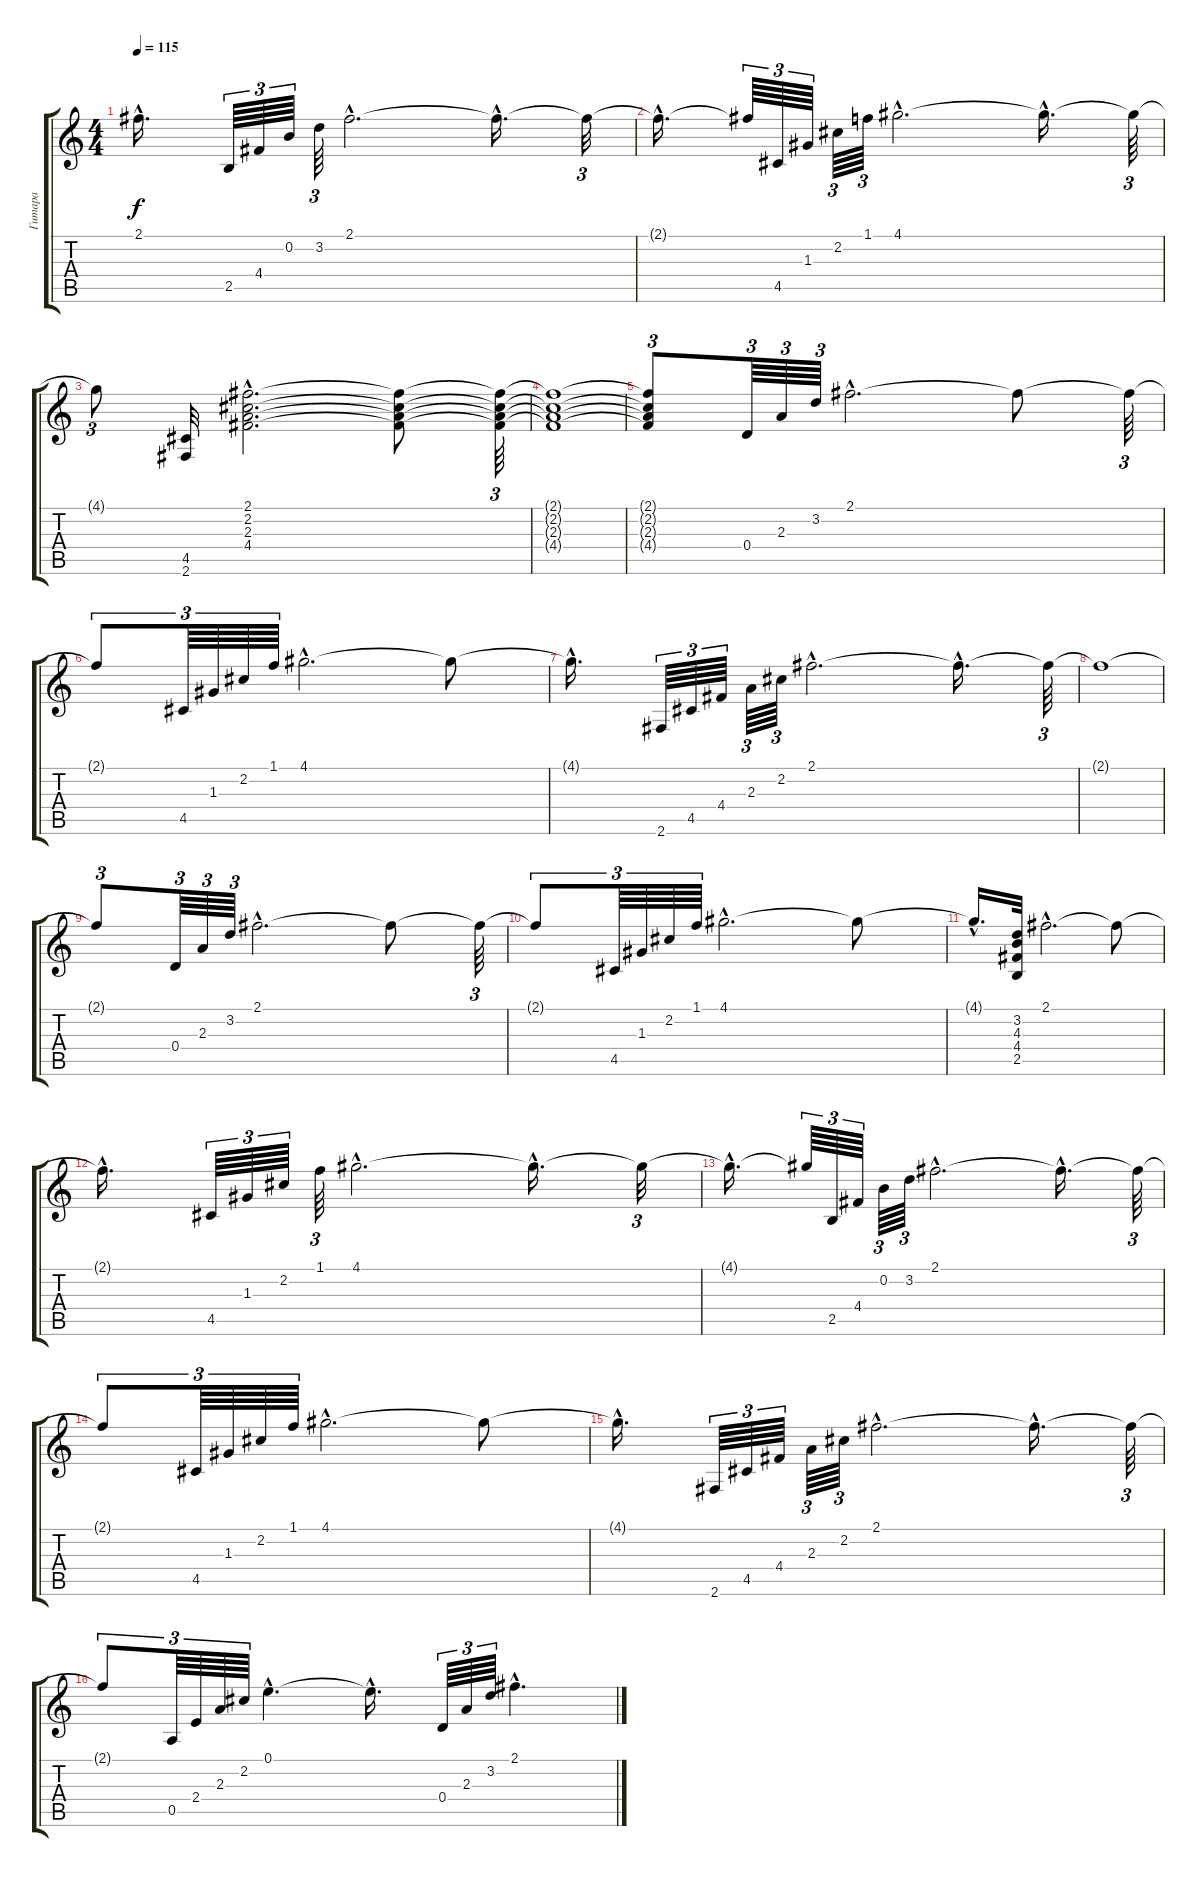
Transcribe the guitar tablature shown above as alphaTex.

\track ("Гитара" "Гитара") {instrument acousticguitarnylon}
\staff {score tabs}
\tuning (E4 B3 G3 D3 A2 E2) {hide}
\ts (4 4)
\tempo 115
\clef g2
\ks c
2.1{hac t}.16{d dy f} 2.5.64{tu (3 2)} 4.4.64{tu (3 2)} 0.2.64{tu (3 2)} 3.2.64{tu (3 2)} 2.1{hac}.2{d} 2.1{hac t}.16{d} 2.1{t}.32{tu (3 2)} |
2.1{hac t}.16{d} 2.1{t}.64{tu (3 2)} 4.5.64{tu (3 2)} 1.3.64{tu (3 2)} 2.2.64{tu (3 2)} 1.1.64{tu (3 2)} 4.1{hac}.2{d} 4.1{hac t}.16{d} 4.1{t}.64{tu (3 2)} |
4.1{t}.8{tu (3 2)} (4.5 2.6).32 (2.1{hac} 2.2{hac} 2.3{hac} 4.4{hac}).2{d} (2.1{t} 2.2{t} 2.3{t} 4.4{t}).8 (2.1{t} 2.2{t} 2.3{t} 4.4{t}).64{tu (3 2)} |
(2.1{t} 2.2{t} 2.3{t} 4.4{t}).1 |
(2.1{t} 2.2{t} 2.3{t} 4.4{t}).8{tu (3 2)} 0.4.64{tu (3 2)} 2.3.64{tu (3 2)} 3.2.64{tu (3 2)} 2.1{hac}.2{d} 2.1{t}.8 2.1{t}.64{tu (3 2)} |
2.1{t}.8{tu (3 2)} 4.5.64{tu (3 2)} 1.3.64{tu (3 2)} 2.2.64{tu (3 2)} 1.1.64{tu (3 2)} 4.1{hac}.2{d} 4.1{t}.8 |
4.1{hac t}.16{d} 2.6.64{tu (3 2)} 4.5.64{tu (3 2)} 4.4.64{tu (3 2)} 2.3.64{tu (3 2)} 2.2.64{tu (3 2)} 2.1{hac}.2{d} 2.1{hac t}.16{d} 2.1{t}.64{tu (3 2)} |
2.1{t}.1 |
2.1{t}.8{tu (3 2)} 0.4.64{tu (3 2)} 2.3.64{tu (3 2)} 3.2.64{tu (3 2)} 2.1{hac}.2{d} 2.1{t}.8 2.1{t}.64{tu (3 2)} |
2.1{t}.8{tu (3 2)} 4.5.64{tu (3 2)} 1.3.64{tu (3 2)} 2.2.64{tu (3 2)} 1.1.64{tu (3 2)} 4.1{hac}.2{d} 4.1{t}.8 |
4.1{hac t}.16{d} (3.2 4.3 4.4 2.5).32 2.1{hac}.2{d} 2.1{t}.8 |
2.1{hac t}.16{d} 4.5.64{tu (3 2)} 1.3.64{tu (3 2)} 2.2.64{tu (3 2)} 1.1.64{tu (3 2)} 4.1{hac}.2{d} 4.1{hac t}.16{d} 4.1{t}.32{tu (3 2)} |
4.1{hac t}.16{d} 4.1{t}.64{tu (3 2)} 2.5.64{tu (3 2)} 4.4.64{tu (3 2)} 0.2.64{tu (3 2)} 3.2.64{tu (3 2)} 2.1{hac}.2{d} 2.1{hac t}.16{d} 2.1{t}.64{tu (3 2)} |
2.1{t}.8{tu (3 2)} 4.5.64{tu (3 2)} 1.3.64{tu (3 2)} 2.2.64{tu (3 2)} 1.1.64{tu (3 2)} 4.1{hac}.2{d} 4.1{t}.8 |
4.1{hac t}.16{d} 2.6.64{tu (3 2)} 4.5.64{tu (3 2)} 4.4.64{tu (3 2)} 2.3.64{tu (3 2)} 2.2.64{tu (3 2)} 2.1{hac}.2{d} 2.1{hac t}.16{d} 2.1{t}.64{tu (3 2)} |
2.1{t}.8{tu (3 2)} 0.5.64{tu (3 2)} 2.4.64{tu (3 2)} 2.3.64{tu (3 2)} 2.2.64{tu (3 2)} 0.1{hac}.4{d} 0.1{hac t}.16{d} 0.4.64{tu (3 2)} 2.3.64{tu (3 2)} 3.2.64{tu (3 2)} 2.1{hac}.4{d}
